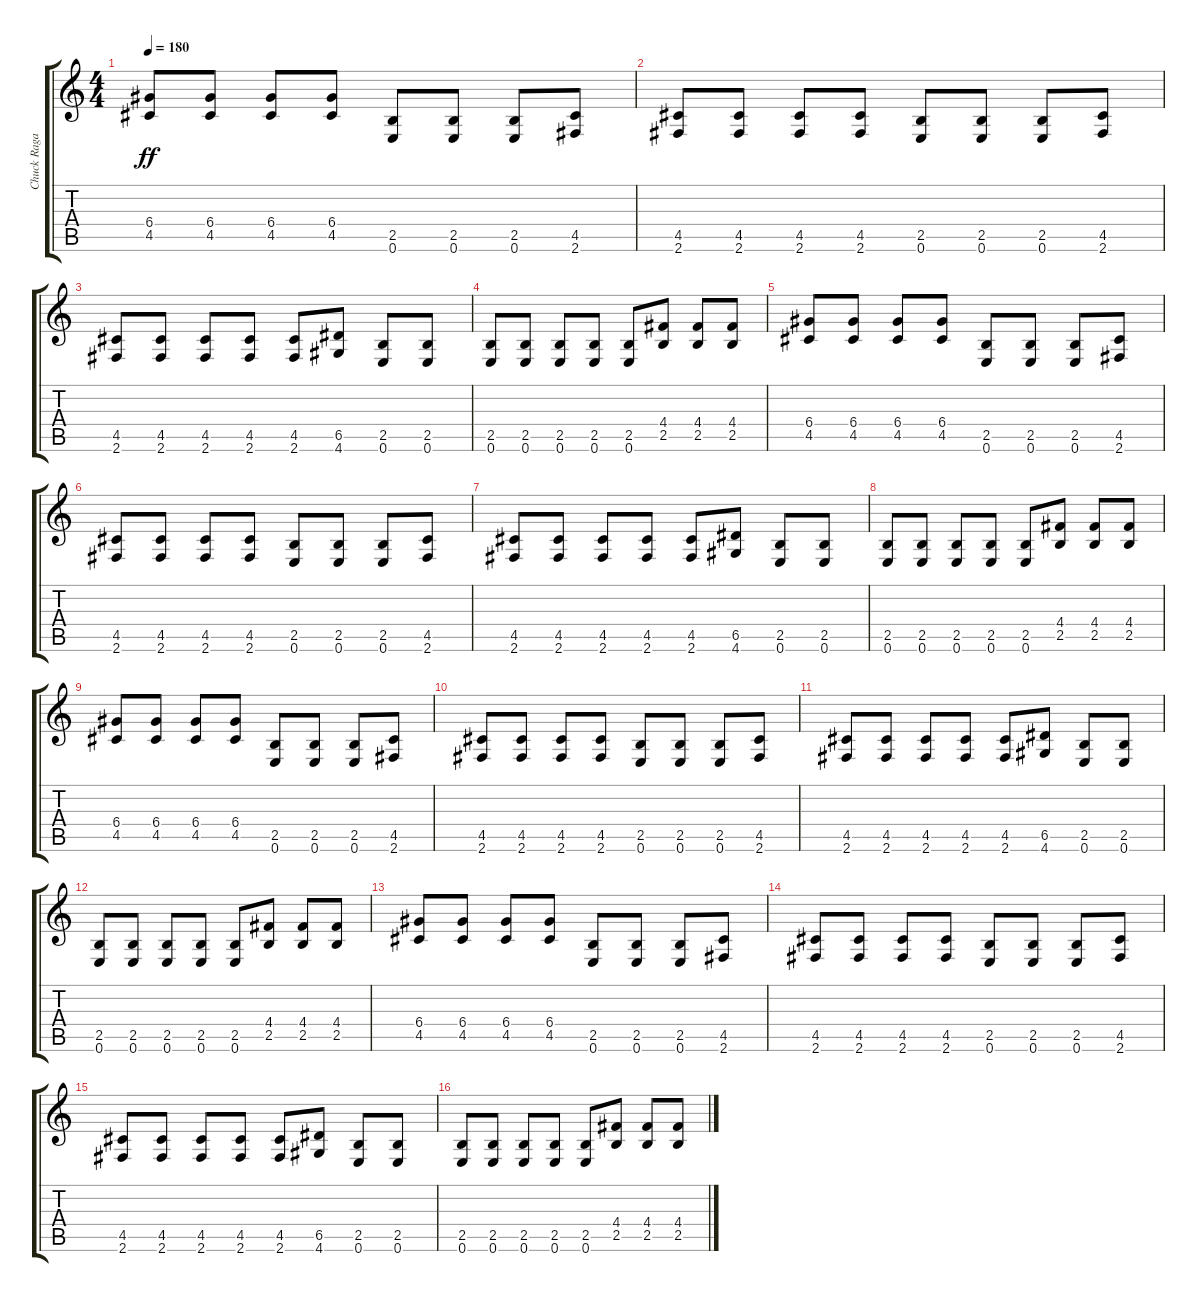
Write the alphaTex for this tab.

\track ("Chuck Ragan" "Chuck Raga") {instrument distortionguitar}
\staff {score tabs}
\tuning (E4 B3 G3 D3 A2 E2) {hide}
\ts (4 4)
\tempo 180
\clef g2
\ks c
(6.4 4.5).8{dy ff} (6.4 4.5).8 (6.4 4.5).8 (6.4 4.5).8 (2.5 0.6).8 (2.5 0.6).8 (2.5 0.6).8 (4.5 2.6).8 |
(4.5 2.6).8 (4.5 2.6).8 (4.5 2.6).8 (4.5 2.6).8 (2.5 0.6).8 (2.5 0.6).8 (2.5 0.6).8 (4.5 2.6).8 |
(4.5 2.6).8 (4.5 2.6).8 (4.5 2.6).8 (4.5 2.6).8 (4.5 2.6).8 (6.5 4.6).8 (2.5 0.6).8 (2.5 0.6).8 |
(2.5 0.6).8 (2.5 0.6).8 (2.5 0.6).8 (2.5 0.6).8 (2.5 0.6).8 (4.4 2.5).8 (4.4 2.5).8 (4.4 2.5).8 |
(6.4 4.5).8 (6.4 4.5).8 (6.4 4.5).8 (6.4 4.5).8 (2.5 0.6).8 (2.5 0.6).8 (2.5 0.6).8 (4.5 2.6).8 |
(4.5 2.6).8 (4.5 2.6).8 (4.5 2.6).8 (4.5 2.6).8 (2.5 0.6).8 (2.5 0.6).8 (2.5 0.6).8 (4.5 2.6).8 |
(4.5 2.6).8 (4.5 2.6).8 (4.5 2.6).8 (4.5 2.6).8 (4.5 2.6).8 (6.5 4.6).8 (2.5 0.6).8 (2.5 0.6).8 |
(2.5 0.6).8 (2.5 0.6).8 (2.5 0.6).8 (2.5 0.6).8 (2.5 0.6).8 (4.4 2.5).8 (4.4 2.5).8 (4.4 2.5).8 |
(6.4 4.5).8 (6.4 4.5).8 (6.4 4.5).8 (6.4 4.5).8 (2.5 0.6).8 (2.5 0.6).8 (2.5 0.6).8 (4.5 2.6).8 |
(4.5 2.6).8 (4.5 2.6).8 (4.5 2.6).8 (4.5 2.6).8 (2.5 0.6).8 (2.5 0.6).8 (2.5 0.6).8 (4.5 2.6).8 |
(4.5 2.6).8 (4.5 2.6).8 (4.5 2.6).8 (4.5 2.6).8 (4.5 2.6).8 (6.5 4.6).8 (2.5 0.6).8 (2.5 0.6).8 |
(2.5 0.6).8 (2.5 0.6).8 (2.5 0.6).8 (2.5 0.6).8 (2.5 0.6).8 (4.4 2.5).8 (4.4 2.5).8 (4.4 2.5).8 |
(6.4 4.5).8 (6.4 4.5).8 (6.4 4.5).8 (6.4 4.5).8 (2.5 0.6).8 (2.5 0.6).8 (2.5 0.6).8 (4.5 2.6).8 |
(4.5 2.6).8 (4.5 2.6).8 (4.5 2.6).8 (4.5 2.6).8 (2.5 0.6).8 (2.5 0.6).8 (2.5 0.6).8 (4.5 2.6).8 |
(4.5 2.6).8 (4.5 2.6).8 (4.5 2.6).8 (4.5 2.6).8 (4.5 2.6).8 (6.5 4.6).8 (2.5 0.6).8 (2.5 0.6).8 |
(2.5 0.6).8 (2.5 0.6).8 (2.5 0.6).8 (2.5 0.6).8 (2.5 0.6).8 (4.4 2.5).8 (4.4 2.5).8 (4.4 2.5).8
